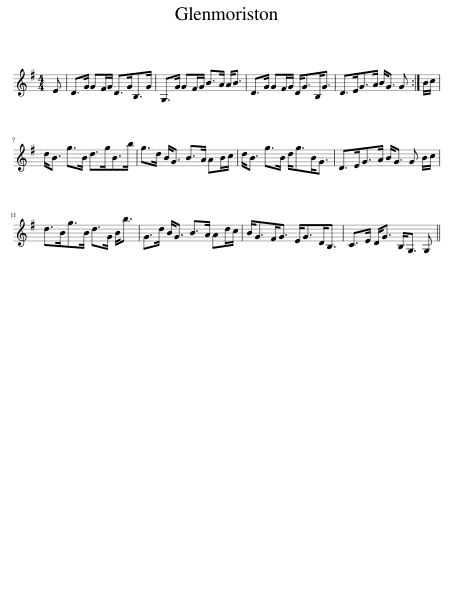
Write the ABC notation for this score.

X:1
L:1/8
M:4/4
I:linebreak $
K:G
V:1 treble
V:1
 E | D>G GF/G/ D>GB,>G | G,>G GF/G/ B>A A<B | D>G GF/G/ D<GB,<G | D>EG>A B<G G :| %5
 B/c/ |$ d<B g>B d>gB>b | g>d B<G B>A AB/c/ | d<B g>B d<gB<G | D>EG>A B<G G B/c/ |$ %10
 d>Bg>B d>G B<b | G>d B<G B>A Ad/c/ | B<GF<G E<GD<B, | C>E D<G B,<G, G, || %14
